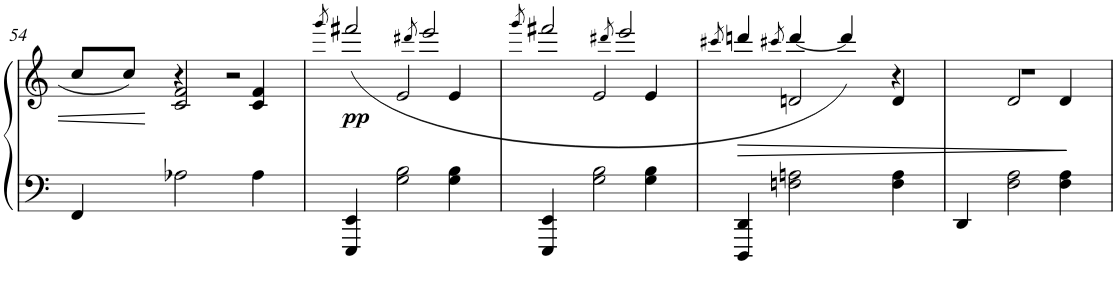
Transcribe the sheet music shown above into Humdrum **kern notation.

**kern	**kern	**dynam
*part1	*part1	*part1
*staff2	*staff1	*staff1/2
*I"Piano	*	*
*I'Pno.	*	*
!!LO:PB:g=z
*clefF4	*clefG2	*
*k[]	*k[]	*
*M4/4	*M4/4	*
*met(c)	*met(c)	*
=54	=54	=54
*^	*^	*
*	*^	*	*	*
4FF/	4ryy	8ryy	8cc/L	4ryy	.
.	.	8ryy	8cc/J	.	.
2.ryy	2A-X\	4ryy	4r	2c/ 2f/	.
.	.	2ryy	2r	.	.
.	4A-\	.	.	4c/ 4f/	.
=55	=55	=55	=55	=55	=55
.	.	.	8qggg/	.	.
!	!	!	!	!	!LO:DY:b
4EEE/ 4EE/	4ryy	8ryy	(2fff#X/	4ryy	pp
.	.	8ryy	.	.	.
2.ryy	2G\ 2B\	4ryy	.	2e/	.
.	.	.	8qddd#X/	.	.
.	.	2ryy	2eee/	.	.
.	4G\ 4B\	.	.	4e/	.
=56	=56	=56	=56	=56	=56
.	.	.	8qggg/	.	.
4EEE/ 4EE/	4ryy	8ryy	2fff#X/	4ryy	.
.	.	8ryy	.	.	.
2.ryy	2G\ 2B\	4ryy	.	2e/	.
.	.	.	8qddd#X/	.	.
.	.	2ryy	2eee/	.	.
.	4G\ 4B\	.	.	4e/	.
=57	=57	=57	=57	=57	=57
.	.	.	8qccc#X/	.	.
4DDD/ 4DD/	4ryy	8ryy	4dddn/	4ryy	.
.	.	8ryy	.	.	.
.	.	.	8qccc#X/	.	.
2.ryy	2Fn\ 2An\	4ryy	[4ddd/	2dn/	.
.	.	2ryy	4ddd/])	.	.
.	4F\ 4A\	.	4r	4d/	.
=58	=58	=58	=58	=58	=58
4DD/	4ryy	8ryy	1r	4ryy	.
.	.	8ryy	.	.	.
2.ryy	2F\ 2A\	4ryy	.	2d/	.
.	.	2ryy	.	.	.
.	4F\ 4A\	.	.	4d/	.
*v	*v	*v	*	*	*
*	*v	*v	*
=	=	=
*-	*-	*-
